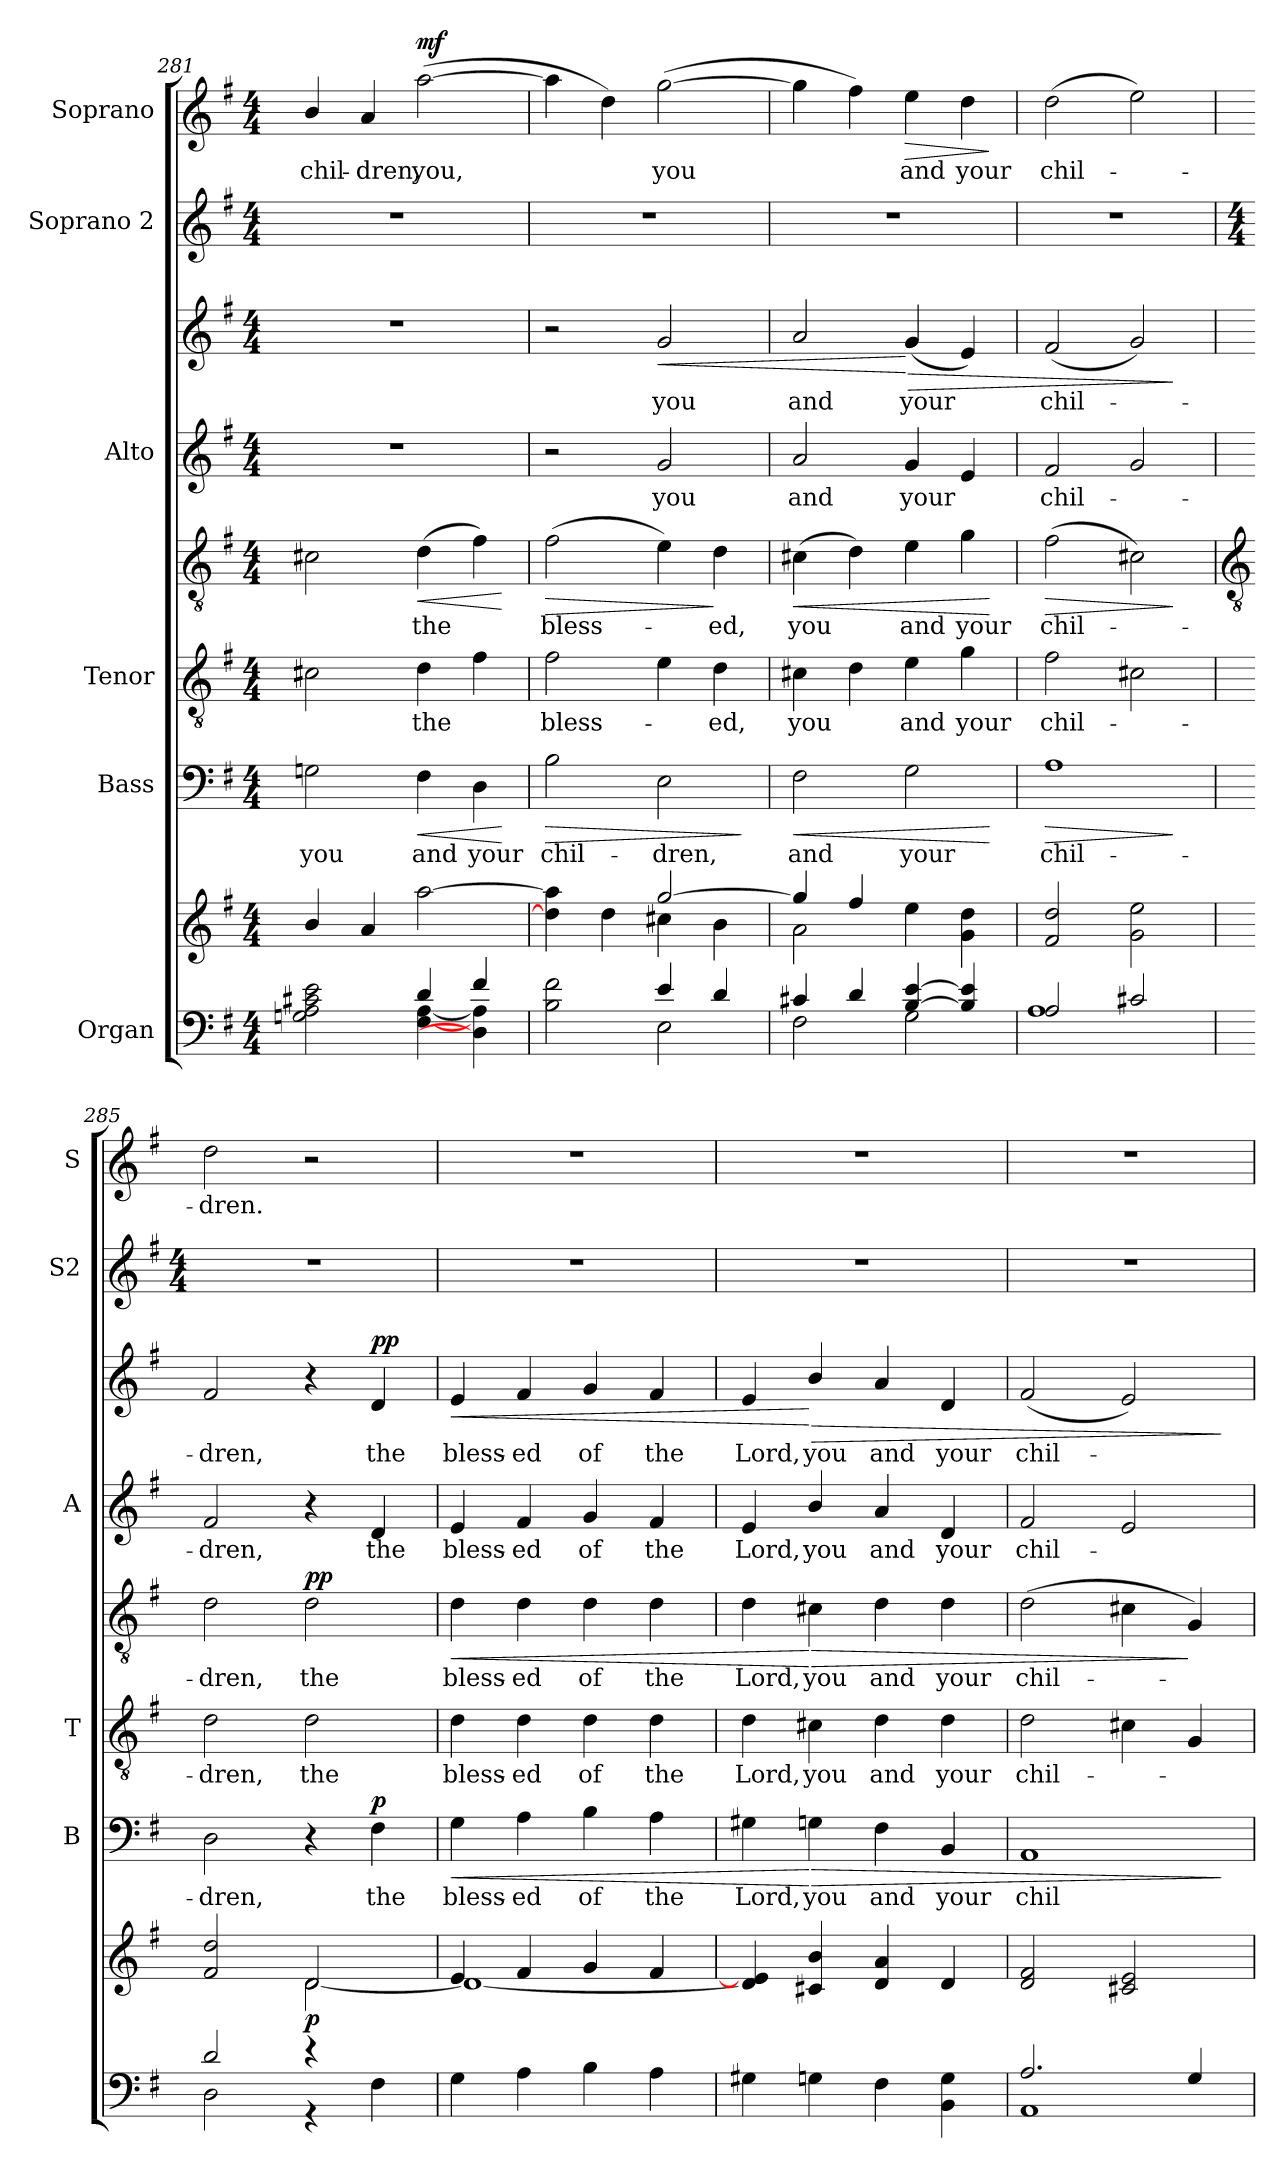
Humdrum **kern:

**kern	**kern	**dynam	**kern	**text	**dynam	**kern	**text	**kern	**text	**dynam	**kern	**text	**kern	**text	**dynam	**kern	**kern	**text	**dynam
*part6	*part6	*part6	*part5	*part5	*part5	*part4	*part4	*part4	*part4	*part4	*part3	*part3	*part3	*part3	*part3	*part2	*part1	*part1	*part1
*staff9	*staff8	*staff8/9	*staff7	*staff7	*staff7	*staff6	*staff6	*staff5	*staff5	*staff5/6	*staff4	*staff4	*staff3	*staff3	*staff3/4	*staff2	*staff1	*staff1	*staff1
*I"Organ	*	*	*I"Bass	*	*	*I"Tenor	*	*	*	*	*I"Alto	*	*	*	*	*I"Soprano 2	*I"Soprano	*	*
*	*	*	*I'B	*	*	*I'T	*	*	*	*	*I'A	*	*	*	*	*I'S2	*I'S	*	*
*clefF4	*clefG2	*	*clefF4	*	*	*clefGv2	*	*clefGv2	*	*	*clefG2	*	*clefG2	*	*	*clefG2	*clefG2	*	*
*k[f#]	*k[f#]	*	*k[f#]	*	*	*k[f#]	*	*k[f#]	*	*	*k[f#]	*	*k[f#]	*	*	*k[f#]	*k[f#]	*	*
*G:	*G:	*	*G:	*	*	*G:	*	*G:	*	*	*G:	*	*G:	*	*	*G:	*G:	*	*
*M4/4	*M4/4	*	*M4/4	*	*	*M4/4	*	*M4/4	*	*	*M4/4	*	*M4/4	*	*	*M4/4	*M4/4	*	*
=281	=281	=281	=281	=281	=281	=281	=281	=281	=281	=281	=281	=281	=281	=281	=281	=281	=281	=281	=281
*^	*^	*	*	*	*	*	*	*	*	*	*	*	*	*	*	*	*	*	*
!	!	!	!	!	!	!LO:LY:b	!	!	!	!	!	!	!	!	!	!	!	!	!	!LO:LY:b	!
2ryy	2Gn\ 2A\ 2c#X\ 2e\	4ryy	4b/	.	2Gn	you	.	2c#X	.	2c#X	.	.	1r	.	1r	.	.	1r	4b/	chil-	.
!	!	!	!	!	!	!	!	!	!	!	!	!	!	!	!	!	!	!	!	!LO:LY:b	!
.	.	4ryy	4a/	.	.	.	.	.	.	.	.	.	.	.	.	.	.	.	4a	-dren,	.
!	!	!	!	!	!	!LO:LY:b	!LO:HP:b	!	!LO:LY:b	!	!LO:LY:b	!LO:HP:b	!	!	!	!	!	!	!	!LO:LY:b	!LO:DY:b
4d/	[4F#\ [4A\	2ryy	[2aa\	.	4F#	and	<	4d	the	(>4d	the	<	.	.	.	.	.	.	(>[2aa	you,	mf
!	!	!	!	!	!	!LO:LY:b	!	!	!	!	!	!	!	!	!	!	!	!	!	!	!
4f#/	4D\] 4A\]	.	.	.	4D	your	.	4f#	.	4f#)	.	.	.	.	.	.	.	.	.	.	.
*v	*v	*	*	*	*	*	*	*	*	*	*	*	*	*	*	*	*	*	*	*	*
*	*v	*v	*	*	*	*	*	*	*	*	*	*	*	*	*	*	*	*	*	*
.	.	.	.	.	[	.	.	.	.	[	.	.	.	.	.	.	.	.	.
=282	=282	=282	=282	=282	=282	=282	=282	=282	=282	=282	=282	=282	=282	=282	=282	=282	=282	=282	=282
*^	*^	*	*	*	*	*	*	*	*	*	*	*	*	*	*	*	*	*	*
!	!	!	!	!	!	!LO:LY:b	!LO:HP:b	!	!LO:LY:b	!	!LO:LY:b	!LO:HP:b	!	!	!	!	!	!	!	!	!
2ryy	2B\ 2f#\	4ryy	4dd\] 4aa\]	.	2B	chil-	>	2f#	bless-	(>2f#	bless-	>	2r	.	2r	.	.	1r	4aa]	.	.
.	.	4ryy	4dd\	.	.	.	.	.	.	.	.	.	.	.	.	.	.	.	4dd)	.	.
!	!	!	!	!	!	!LO:LY:b	!	!	!	!	!	!	!	!LO:LY:b	!	!LO:LY:b	!LO:HP:b	!	!	!LO:LY:b	!
4e/	2E\	[2gg/	4cc#X\	.	2E	-dren,	.	4e	.	4e)	.	.	2g	you	2g	you	<	.	(>[2gg	you	.
!	!	!	!	!	!	!	!	!	!LO:LY:b	!	!LO:LY:b	!	!	!	!	!	!	!	!	!	!
4d/	.	.	4b\	.	.	.	.	4d	ed,	4d	ed,	]	.	.	.	.	.	.	.	.	.
*v	*v	*	*	*	*	*	*	*	*	*	*	*	*	*	*	*	*	*	*	*	*
*	*v	*v	*	*	*	*	*	*	*	*	*	*	*	*	*	*	*	*	*	*
.	.	.	.	.	]	.	.	.	.	.	.	.	.	.	.	.	.	.	.
=283	=283	=283	=283	=283	=283	=283	=283	=283	=283	=283	=283	=283	=283	=283	=283	=283	=283	=283	=283
*^	*^	*	*	*	*	*	*	*	*	*	*	*	*	*	*	*	*	*	*
!	!	!	!	!	!	!LO:LY:b	!LO:HP:b	!	!LO:LY:b	!	!LO:LY:b	!LO:HP:b	!	!LO:LY:b	!	!LO:LY:b	!	!	!	!	!
4c#X/	2F#\	4gg/]	2a\	.	2F#	and	<	4c#X	you	(>4c#X	you	<	2a	and	2a	and	.	1r	4gg]	.	.
4d/	.	4ff#/	.	.	.	.	.	4d	.	4d)	.	.	.	.	.	.	.	.	4ff#)	.	.
!	!	!	!	!	!	!LO:LY:b	!	!	!LO:LY:b	!	!LO:LY:b	!	!	!LO:LY:b	!	!LO:LY:b	!LO:HP:n=1:b	!	!	!LO:LY:b	!LO:HP:b
[4B/ [4e/	2G\	2ryy	4ee\	.	2G	your	.	4e	and	4e	and	.	4g	your	(<4g	your	[ >	.	4ee	and	>
!	!	!	!	!	!	!	!	!	!LO:LY:b	!	!LO:LY:b	!	!	!	!	!	!	!	!	!LO:LY:b	!
4B/] 4e/]	.	.	4g\ 4dd\	.	.	.	.	4g	your	4g	your	.	4e	.	4e)	.	.	.	4dd	your	.
*v	*v	*	*	*	*	*	*	*	*	*	*	*	*	*	*	*	*	*	*	*	*
*	*v	*v	*	*	*	*	*	*	*	*	*	*	*	*	*	*	*	*	*	*
.	.	.	.	.	[	.	.	.	.	[	.	.	.	.	.	.	.	.	]
=284	=284	=284	=284	=284	=284	=284	=284	=284	=284	=284	=284	=284	=284	=284	=284	=284	=284	=284	=284
*^	*^	*	*	*	*	*	*	*	*	*	*	*	*	*	*	*	*	*	*
!	!	!	!	!	!	!LO:LY:b	!LO:HP:b	!	!LO:LY:b	!	!LO:LY:b	!LO:HP:b	!	!LO:LY:b	!	!LO:LY:b	!	!	!	!LO:LY:b	!
2A/	1A\	2f# 2dd	1ryy	.	1A	chil-	>	2f#	chil-	(>2f#	chil-	>	2f#	chil-	(<2f#	chil-	.	1r	(>2dd	chil-	.
2c#X/	.	2g 2ee	.	.	.	.	.	2c#X	.	2c#X)	.	.	2g	.	2g)	.	.	.	2ee)	.	.
*v	*v	*	*	*	*	*	*	*	*	*	*	*	*	*	*	*	*	*	*	*	*
*	*v	*v	*	*	*	*	*	*	*	*	*	*	*	*	*	*	*	*	*	*
.	.	.	.	.	]	.	.	.	.	]	.	.	.	.	]	.	.	.	.
!!LO:LB:g=z
=285	=285	=285	=285	=285	=285	=285	=285	=285	=285	=285	=285	=285	=285	=285	=285	=285	=285	=285	=285
*	*	*	*	*	*	*	*	*clefGv2	*	*	*	*	*	*	*	*	*	*	*
*	*	*	*	*	*	*	*	*	*	*	*	*	*	*	*	*M4/4	*	*	*
*^	*^	*	*	*	*	*	*	*	*	*	*	*	*	*	*	*	*	*	*
!	!	!	!	!	!	!LO:LY:b	!	!	!LO:LY:b	!	!LO:LY:b	!	!	!LO:LY:b	!	!LO:LY:b	!	!	!	!LO:LY:b	!
2d/	2D\	2f# 2dd	2ryy	.	2D	-dren,	.	2d	dren,	2d	dren,	.	2f#	dren,	2f#	dren,	.	1r	2dd	dren.	.
!	!	!	!	!LO:DY:b	!	!	!	!	!LO:LY:b	!	!LO:LY:b	!LO:DY:b=2	!	!	!	!	!	!	!	!	!
!	!	!	!	!	!	!	!	!	!	!	!	!LO:DY:n=1:b	!	!	!	!	!	!	!	!	!
4r	4r	2d	[2d\	p	4r	.	.	2d	the	2d	the	p p	4r	.	4r	.	.	.	2r	.	.
!	!	!	!	!	!	!LO:LY:b	!LO:DY:b	!	!	!	!	!	!	!LO:LY:b	!	!LO:LY:b	!LO:DY:b=2	!	!	!	!
!	!	!	!	!	!	!	!	!	!	!	!	!	!	!	!	!	!LO:DY:n=1:b	!	!	!	!
4ryy	4F#\	.	.	.	4F#	the	p	.	.	.	.	.	4d	the	4d	the	p p	.	.	.	.
=286	=286	=286	=286	=286	=286	=286	=286	=286	=286	=286	=286	=286	=286	=286	=286	=286	=286	=286	=286	=286	=286
!	!	!	!	!	!	!LO:LY:b	!LO:HP:b	!	!LO:LY:b	!	!LO:LY:b	!LO:HP:b	!	!LO:LY:b	!	!LO:LY:b	!LO:HP:b	!	!	!	!
2ryy	4G\	4e	1d\_	.	4G	bless-	<	4d	bless-	4d	bless-	<	4e	bless-	4e	bless-	<	1r	1r	.	.
!	!	!	!	!	!	!LO:LY:b	!	!	!LO:LY:b	!	!LO:LY:b	!	!	!LO:LY:b	!	!LO:LY:b	!	!	!	!	!
.	4A\	4f#	.	.	4A	-ed	.	4d	-ed	4d	-ed	.	4f#	-ed	4f#	-ed	.	.	.	.	.
!	!	!	!	!	!	!LO:LY:b	!	!	!LO:LY:b	!	!LO:LY:b	!	!	!LO:LY:b	!	!LO:LY:b	!	!	!	!	!
2ryy	4B\	4g	.	.	4B	of	.	4d	of	4d	of	.	4g	of	4g	of	.	.	.	.	.
!	!	!	!	!	!	!LO:LY:b	!	!	!LO:LY:b	!	!LO:LY:b	!	!	!LO:LY:b	!	!LO:LY:b	!	!	!	!	!
.	4A\	4f#	.	.	4A	the	.	4d	the	4d	the	.	4f#	the	4f#	the	.	.	.	.	.
=287	=287	=287	=287	=287	=287	=287	=287	=287	=287	=287	=287	=287	=287	=287	=287	=287	=287	=287	=287	=287	=287
!	!	!	!	!	!	!LO:LY:b	!	!	!LO:LY:b	!	!LO:LY:b	!	!	!LO:LY:b	!	!LO:LY:b	!	!	!	!	!
1ryy	4G#X\	4ryy	4d/] 4e/]	.	4G#X	Lord,	.	4d	Lord,	4d	Lord,	.	4e	Lord,	4e	Lord,	.	1r	1r	.	.
!	!	!	!	!	!	!LO:LY:b	!LO:HP:n=1:b	!	!LO:LY:b	!	!LO:LY:b	!LO:HP:n=1:b	!	!LO:LY:b	!	!LO:LY:b	!LO:HP:n=1:b	!	!	!	!
.	4Gn\	4c#X 4b	4ryy	.	4Gn	you	[ >	4c#X	you	4c#X	you	[ >	4b/	you	4b/	you	[ >	.	.	.	.
!	!	!	!	!	!	!LO:LY:b	!	!	!LO:LY:b	!	!LO:LY:b	!	!	!LO:LY:b	!	!LO:LY:b	!	!	!	!	!
.	4F#\	4d 4a	2ryy	.	4F#	and	.	4d	and	4d	and	.	4a	and	4a	and	.	.	.	.	.
!	!	!	!	!	!	!LO:LY:b	!	!	!LO:LY:b	!	!LO:LY:b	!	!	!LO:LY:b	!	!LO:LY:b	!	!	!	!	!
.	4BB\ 4G\	4d	.	.	4BB	your	.	4d	your	4d	your	.	4d	your	4d	your	.	.	.	.	.
=288	=288	=288	=288	=288	=288	=288	=288	=288	=288	=288	=288	=288	=288	=288	=288	=288	=288	=288	=288	=288	=288
!	!	!	!	!	!	!LO:LY:b	!	!	!LO:LY:b	!	!LO:LY:b	!	!	!LO:LY:b	!	!LO:LY:b	!	!	!	!	!
2.A/	1AA\	2d 2f#	1ryy	.	1AA	chil-	.	2d	chil-	(>2d	chil-	.	2f#	chil-	(<2f#	chil-	.	1r	1r	.	.
.	.	2c#X 2e	.	.	.	.	.	4c#X	.	4c#X	.	.	2e	.	2e)	.	.	.	.	.	.
4G/	.	.	.	.	.	.	.	4G	.	4G)	.	]	.	.	.	.	.	.	.	.	.
*v	*v	*	*	*	*	*	*	*	*	*	*	*	*	*	*	*	*	*	*	*	*
*	*v	*v	*	*	*	*	*	*	*	*	*	*	*	*	*	*	*	*	*	*
.	.	.	.	.	]	.	.	.	.	.	.	.	.	.	]	.	.	.	.
=	=	=	=	=	=	=	=	=	=	=	=	=	=	=	=	=	=	=	=
*-	*-	*-	*-	*-	*-	*-	*-	*-	*-	*-	*-	*-	*-	*-	*-	*-	*-	*-	*-
